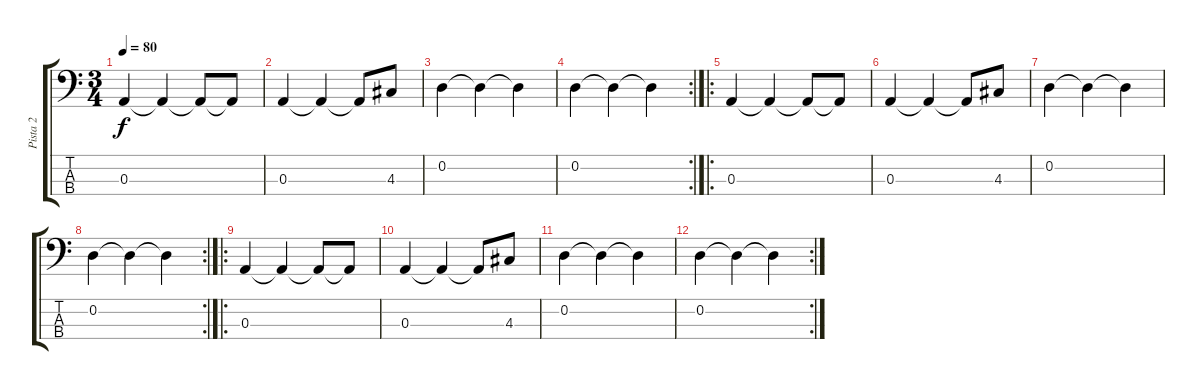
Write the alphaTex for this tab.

\track ("Pista 2" "Pista 2") {instrument electricbassfinger}
\staff {score tabs}
\tuning (G2 D2 A1 E1) {hide}
\ts (3 4)
\tempo 80
\clef f4
\ks c
0.3.4{dy f instrument electricbassfinger} 0.3{t}.4 0.3{t}.8 0.3{t}.8 |
0.3.4 0.3{t}.4 0.3{t}.8 4.3.8 |
0.2.4 0.2{t}.4 0.2{t}.4 |
\rc 2
0.2.4 0.2{t}.4 0.2{t}.4 |
\ro
0.3.4 0.3{t}.4 0.3{t}.8 0.3{t}.8 |
0.3.4 0.3{t}.4 0.3{t}.8 4.3.8 |
0.2.4 0.2{t}.4 0.2{t}.4 |
\rc 2
0.2.4 0.2{t}.4 0.2{t}.4 |
\ro
0.3.4 0.3{t}.4 0.3{t}.8 0.3{t}.8 |
0.3.4 0.3{t}.4 0.3{t}.8 4.3.8 |
0.2.4 0.2{t}.4 0.2{t}.4 |
\rc 2
0.2.4 0.2{t}.4 0.2{t}.4
